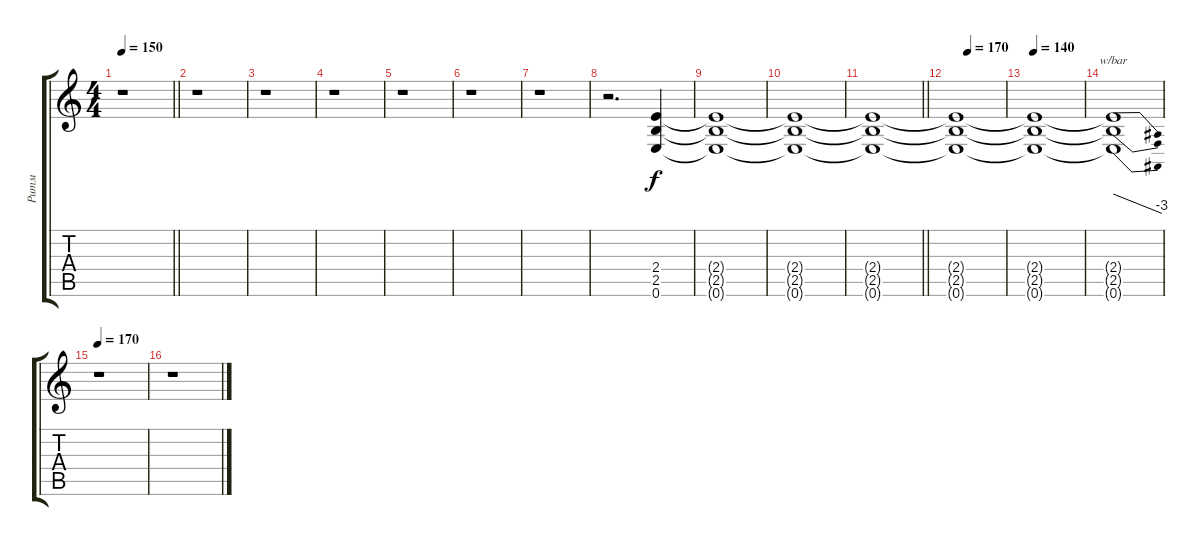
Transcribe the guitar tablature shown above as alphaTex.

\track ("Ритм" "Ритм") {instrument electricguitarclean}
\staff {score tabs}
\tuning (E4 B3 G3 D3 A2 E2) {hide}
\ts (4 4)
\tempo 150
\clef g2
\barLineRight lightlight
\ks c
r.1{dy f} |
r.1 |
r.1 |
r.1{instrument distortionguitar} |
r.1 |
r.1 |
r.1 |
r.2{d} (2.4 2.5 0.6).4 |
(2.4{t} 2.5{t} 0.6{t}).1 |
(2.4{t} 2.5{t} 0.6{t}).1 |
\barLineRight lightlight
(2.4{t} 2.5{t} 0.6{t}).1 |
\tempo (170 0.25)
(2.4{t} 2.5{t} 0.6{t}).1 |
\tempo 140
(2.4{t} 2.5{t} 0.6{t}).1 |
(2.4{t} 2.5{t} 0.6{t}).1{tbe (dive default 0 0 60 -12)} |
\tempo 170
r.1 |
r.1
